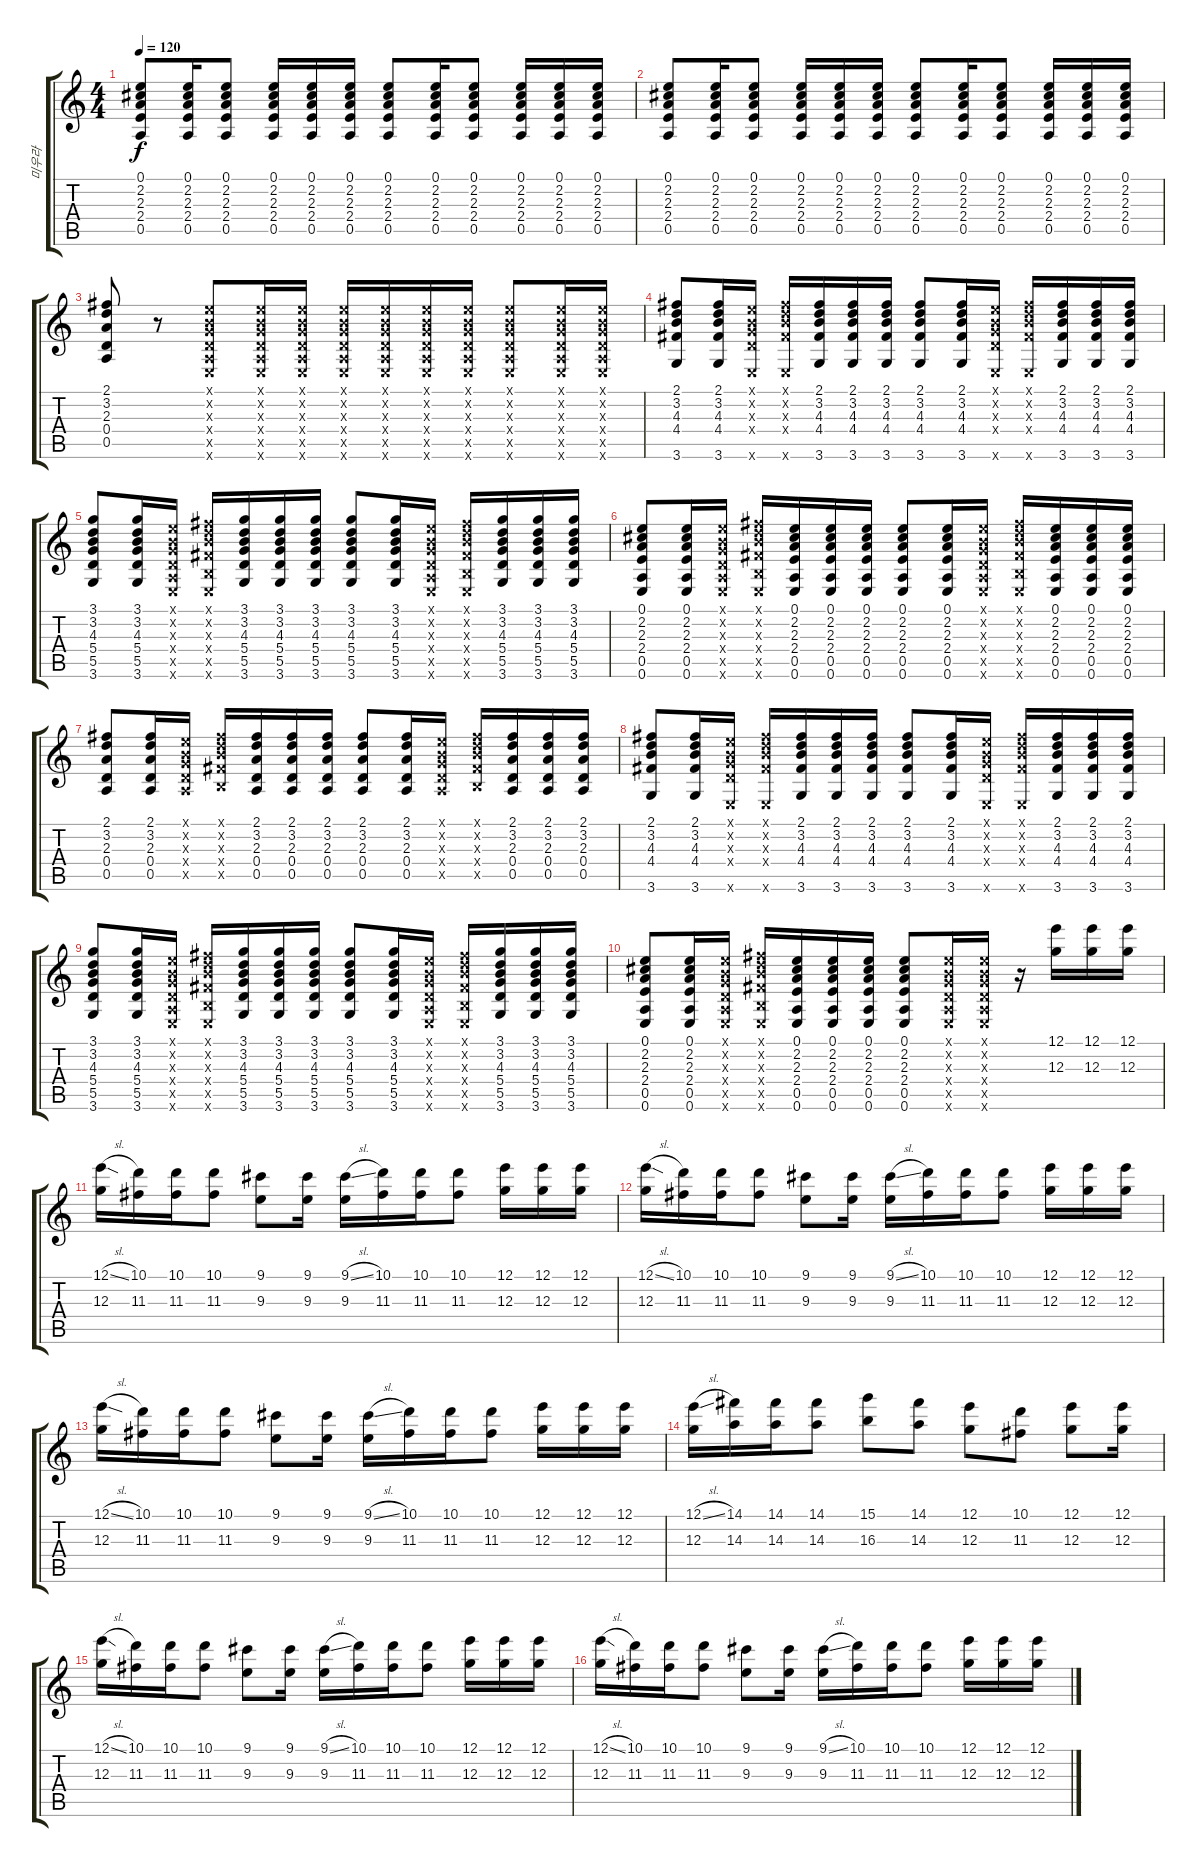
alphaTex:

\track ("미우라" "미우라") {instrument acousticguitarsteel}
\staff {score tabs}
\tuning (E4 B3 G3 D3 A2 E2) {hide}
\ts (4 4)
\tempo 120
\clef g2
\ks c
(0.1 2.2 2.3 2.4 0.5).8{dy f} (0.1 2.2 2.3 2.4 0.5).16 (0.1 2.2 2.3 2.4 0.5).8 (0.1 2.2 2.3 2.4 0.5).16 (0.1 2.2 2.3 2.4 0.5).16 (0.1 2.2 2.3 2.4 0.5).16 (0.1 2.2 2.3 2.4 0.5).8 (0.1 2.2 2.3 2.4 0.5).16 (0.1 2.2 2.3 2.4 0.5).8 (0.1 2.2 2.3 2.4 0.5).16 (0.1 2.2 2.3 2.4 0.5).16 (0.1 2.2 2.3 2.4 0.5).16 |
(0.1 2.2 2.3 2.4 0.5).8 (0.1 2.2 2.3 2.4 0.5).16 (0.1 2.2 2.3 2.4 0.5).8 (0.1 2.2 2.3 2.4 0.5).16 (0.1 2.2 2.3 2.4 0.5).16 (0.1 2.2 2.3 2.4 0.5).16 (0.1 2.2 2.3 2.4 0.5).8 (0.1 2.2 2.3 2.4 0.5).16 (0.1 2.2 2.3 2.4 0.5).8 (0.1 2.2 2.3 2.4 0.5).16 (0.1 2.2 2.3 2.4 0.5).16 (0.1 2.2 2.3 2.4 0.5).16 |
(2.1 3.2 2.3 0.4 0.5).8 r.8 (0.1{x} 0.2{x} 0.3{x} 0.4{x} 0.5{x} 0.6{x}).8 (0.1{x} 0.2{x} 0.3{x} 0.4{x} 0.5{x} 0.6{x}).16 (0.1{x} 0.2{x} 0.3{x} 0.4{x} 0.5{x} 0.6{x}).16 (0.1{x} 0.2{x} 0.3{x} 0.4{x} 0.5{x} 0.6{x}).16 (0.1{x} 0.2{x} 0.3{x} 0.4{x} 0.5{x} 0.6{x}).16 (0.1{x} 0.2{x} 0.3{x} 0.4{x} 0.5{x} 0.6{x}).16 (0.1{x} 0.2{x} 0.3{x} 0.4{x} 0.5{x} 0.6{x}).16 (0.1{x} 0.2{x} 0.3{x} 0.4{x} 0.5{x} 0.6{x}).8 (0.1{x} 0.2{x} 0.3{x} 0.4{x} 0.5{x} 0.6{x}).16 (0.1{x} 0.2{x} 0.3{x} 0.4{x} 0.5{x} 0.6{x}).16 |
(2.1 3.2 4.3 4.4 3.6).8 (2.1 3.2 4.3 4.4 3.6).16 (0.1{x} 0.2{x} 0.3{x} 0.4{x} 0.6{x}).16 (2.1{x} 3.2{x} 4.3{x} 4.4{x} 0.6{x}).16 (2.1 3.2 4.3 4.4 3.6).16 (2.1 3.2 4.3 4.4 3.6).16 (2.1 3.2 4.3 4.4 3.6).16 (2.1 3.2 4.3 4.4 3.6).8 (2.1 3.2 4.3 4.4 3.6).16 (0.1{x} 0.2{x} 0.3{x} 0.4{x} 0.6{x}).16 (2.1{x} 3.2{x} 4.3{x} 4.4{x} 0.6{x}).16 (2.1 3.2 4.3 4.4 3.6).16 (2.1 3.2 4.3 4.4 3.6).16 (2.1 3.2 4.3 4.4 3.6).16 |
(3.1 3.2 4.3 5.4 5.5 3.6).8 (3.1 3.2 4.3 5.4 5.5 3.6).16 (0.1{x} 0.2{x} 0.3{x} 0.4{x} 0.5{x} 0.6{x}).16 (2.1{x} 3.2{x} 4.3{x} 4.4{x} 2.5{x} 0.6{x}).16 (3.1 3.2 4.3 5.4 5.5 3.6).16 (3.1 3.2 4.3 5.4 5.5 3.6).16 (3.1 3.2 4.3 5.4 5.5 3.6).16 (3.1 3.2 4.3 5.4 5.5 3.6).8 (3.1 3.2 4.3 5.4 5.5 3.6).16 (0.1{x} 0.2{x} 0.3{x} 0.4{x} 0.5{x} 0.6{x}).16 (2.1{x} 3.2{x} 4.3{x} 4.4{x} 2.5{x} 0.6{x}).16 (3.1 3.2 4.3 5.4 5.5 3.6).16 (3.1 3.2 4.3 5.4 5.5 3.6).16 (3.1 3.2 4.3 5.4 5.5 3.6).16 |
(0.1 2.2 2.3 2.4 0.5 0.6).8 (0.1 2.2 2.3 2.4 0.5 0.6).16 (0.1{x} 0.2{x} 0.3{x} 0.4{x} 0.5{x} 0.6{x}).16 (2.1{x} 3.2{x} 4.3{x} 4.4{x} 2.5{x} 0.6{x}).16 (0.1 2.2 2.3 2.4 0.5 0.6).16 (0.1 2.2 2.3 2.4 0.5 0.6).16 (0.1 2.2 2.3 2.4 0.5 0.6).16 (0.1 2.2 2.3 2.4 0.5 0.6).8 (0.1 2.2 2.3 2.4 0.5 0.6).16 (0.1{x} 0.2{x} 0.3{x} 0.4{x} 0.5{x} 0.6{x}).16 (2.1{x} 3.2{x} 4.3{x} 4.4{x} 2.5{x} 0.6{x}).16 (0.1 2.2 2.3 2.4 0.5 0.6).16 (0.1 2.2 2.3 2.4 0.5 0.6).16 (0.1 2.2 2.3 2.4 0.5 0.6).16 |
(2.1 3.2 2.3 0.4 0.5).8 (2.1 3.2 2.3 0.4 0.5).16 (0.1{x} 0.2{x} 0.3{x} 0.4{x} 0.5{x}).16 (2.1{x} 3.2{x} 4.3{x} 4.4{x} 2.5{x}).16 (2.1 3.2 2.3 0.4 0.5).16 (2.1 3.2 2.3 0.4 0.5).16 (2.1 3.2 2.3 0.4 0.5).16 (2.1 3.2 2.3 0.4 0.5).8 (2.1 3.2 2.3 0.4 0.5).16 (0.1{x} 0.2{x} 0.3{x} 0.4{x} 0.5{x}).16 (2.1{x} 3.2{x} 4.3{x} 4.4{x} 2.5{x}).16 (2.1 3.2 2.3 0.4 0.5).16 (2.1 3.2 2.3 0.4 0.5).16 (2.1 3.2 2.3 0.4 0.5).16 |
(2.1 3.2 4.3 4.4 3.6).8 (2.1 3.2 4.3 4.4 3.6).16 (0.1{x} 0.2{x} 0.3{x} 0.4{x} 0.6{x}).16 (2.1{x} 3.2{x} 4.3{x} 4.4{x} 0.6{x}).16 (2.1 3.2 4.3 4.4 3.6).16 (2.1 3.2 4.3 4.4 3.6).16 (2.1 3.2 4.3 4.4 3.6).16 (2.1 3.2 4.3 4.4 3.6).8 (2.1 3.2 4.3 4.4 3.6).16 (0.1{x} 0.2{x} 0.3{x} 0.4{x} 0.6{x}).16 (2.1{x} 3.2{x} 4.3{x} 4.4{x} 0.6{x}).16 (2.1 3.2 4.3 4.4 3.6).16 (2.1 3.2 4.3 4.4 3.6).16 (2.1 3.2 4.3 4.4 3.6).16 |
(3.1 3.2 4.3 5.4 5.5 3.6).8 (3.1 3.2 4.3 5.4 5.5 3.6).16 (0.1{x} 0.2{x} 0.3{x} 0.4{x} 0.5{x} 0.6{x}).16 (2.1{x} 3.2{x} 4.3{x} 4.4{x} 2.5{x} 0.6{x}).16 (3.1 3.2 4.3 5.4 5.5 3.6).16 (3.1 3.2 4.3 5.4 5.5 3.6).16 (3.1 3.2 4.3 5.4 5.5 3.6).16 (3.1 3.2 4.3 5.4 5.5 3.6).8 (3.1 3.2 4.3 5.4 5.5 3.6).16 (0.1{x} 0.2{x} 0.3{x} 0.4{x} 0.5{x} 0.6{x}).16 (2.1{x} 3.2{x} 4.3{x} 4.4{x} 2.5{x} 0.6{x}).16 (3.1 3.2 4.3 5.4 5.5 3.6).16 (3.1 3.2 4.3 5.4 5.5 3.6).16 (3.1 3.2 4.3 5.4 5.5 3.6).16 |
(0.1 2.2 2.3 2.4 0.5 0.6).8 (0.1 2.2 2.3 2.4 0.5 0.6).16 (0.1{x} 0.2{x} 0.3{x} 0.4{x} 0.5{x} 0.6{x}).16 (2.1{x} 3.2{x} 4.3{x} 4.4{x} 2.5{x} 0.6{x}).16 (0.1 2.2 2.3 2.4 0.5 0.6).16 (0.1 2.2 2.3 2.4 0.5 0.6).16 (0.1 2.2 2.3 2.4 0.5 0.6).16 (0.1 2.2 2.3 2.4 0.5 0.6).8 (0.1{x} 0.2{x} 0.3{x} 0.4{x} 0.5{x} 0.6{x}).16 (0.1{x} 0.2{x} 0.3{x} 0.4{x} 0.5{x} 0.6{x}).16 r.16 (12.1 12.3).16 (12.1 12.3).16 (12.1 12.3).16 |
(12.1{sl} 12.3).16 (10.1 11.3).16 (10.1 11.3).16 (10.1 11.3).8 (9.1 9.3).8 (9.1 9.3).16 (9.1{sl} 9.3).16 (10.1 11.3).16 (10.1 11.3).16 (10.1 11.3).8 (12.1 12.3).16 (12.1 12.3).16 (12.1 12.3).16 |
(12.1{sl} 12.3).16 (10.1 11.3).16 (10.1 11.3).16 (10.1 11.3).8 (9.1 9.3).8 (9.1 9.3).16 (9.1{sl} 9.3).16 (10.1 11.3).16 (10.1 11.3).16 (10.1 11.3).8 (12.1 12.3).16 (12.1 12.3).16 (12.1 12.3).16 |
(12.1{sl} 12.3).16 (10.1 11.3).16 (10.1 11.3).16 (10.1 11.3).8 (9.1 9.3).8 (9.1 9.3).16 (9.1{sl} 9.3).16 (10.1 11.3).16 (10.1 11.3).16 (10.1 11.3).8 (12.1 12.3).16 (12.1 12.3).16 (12.1 12.3).16 |
(12.1{sl} 12.3).16 (14.1 14.3).16 (14.1 14.3).16 (14.1 14.3).8 (15.1 16.3).8 (14.1 14.3).8 (12.1 12.3).8 (10.1 11.3).8 (12.1 12.3).8 (12.1 12.3).16 |
(12.1{sl} 12.3).16 (10.1 11.3).16 (10.1 11.3).16 (10.1 11.3).8 (9.1 9.3).8 (9.1 9.3).16 (9.1{sl} 9.3).16 (10.1 11.3).16 (10.1 11.3).16 (10.1 11.3).8 (12.1 12.3).16 (12.1 12.3).16 (12.1 12.3).16 |
(12.1{sl} 12.3).16 (10.1 11.3).16 (10.1 11.3).16 (10.1 11.3).8 (9.1 9.3).8 (9.1 9.3).16 (9.1{sl} 9.3).16 (10.1 11.3).16 (10.1 11.3).16 (10.1 11.3).8 (12.1 12.3).16 (12.1 12.3).16 (12.1 12.3).16
